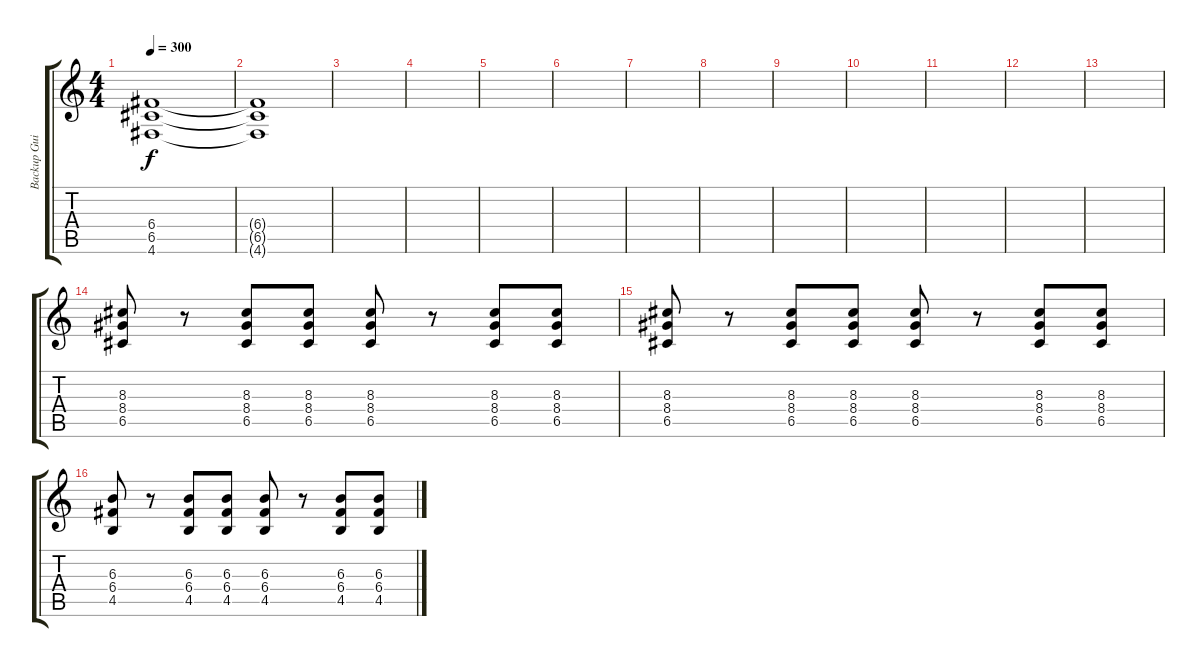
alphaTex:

\track ("Backup Guitar" "Backup Gui") {instrument overdrivenguitar}
\staff {score tabs}
\tuning (D4 A3 F3 C3 G2 D2) {hide}
\ts (4 4)
\tempo 300
\clef g2
\ks c
(6.4{t} 6.5{t} 4.6{t}).1{dy f} |
(6.4{t} 6.5{t} 4.6{t}).1 |
|
|
|
|
|
|
|
|
|
|
|
(8.3 8.4 6.5).8{instrument electricguitarmuted} r.8 (8.3 8.4 6.5).8 (8.3 8.4 6.5).8 (8.3 8.4 6.5).8 r.8 (8.3 8.4 6.5).8 (8.3 8.4 6.5).8 |
(8.3 8.4 6.5).8{instrument electricguitarmuted} r.8 (8.3 8.4 6.5).8 (8.3 8.4 6.5).8 (8.3 8.4 6.5).8 r.8 (8.3 8.4 6.5).8 (8.3 8.4 6.5).8 |
(6.3 6.4 4.5).8{instrument electricguitarmuted} r.8 (6.3 6.4 4.5).8 (6.3 6.4 4.5).8 (6.3 6.4 4.5).8 r.8 (6.3 6.4 4.5).8 (6.3 6.4 4.5).8
